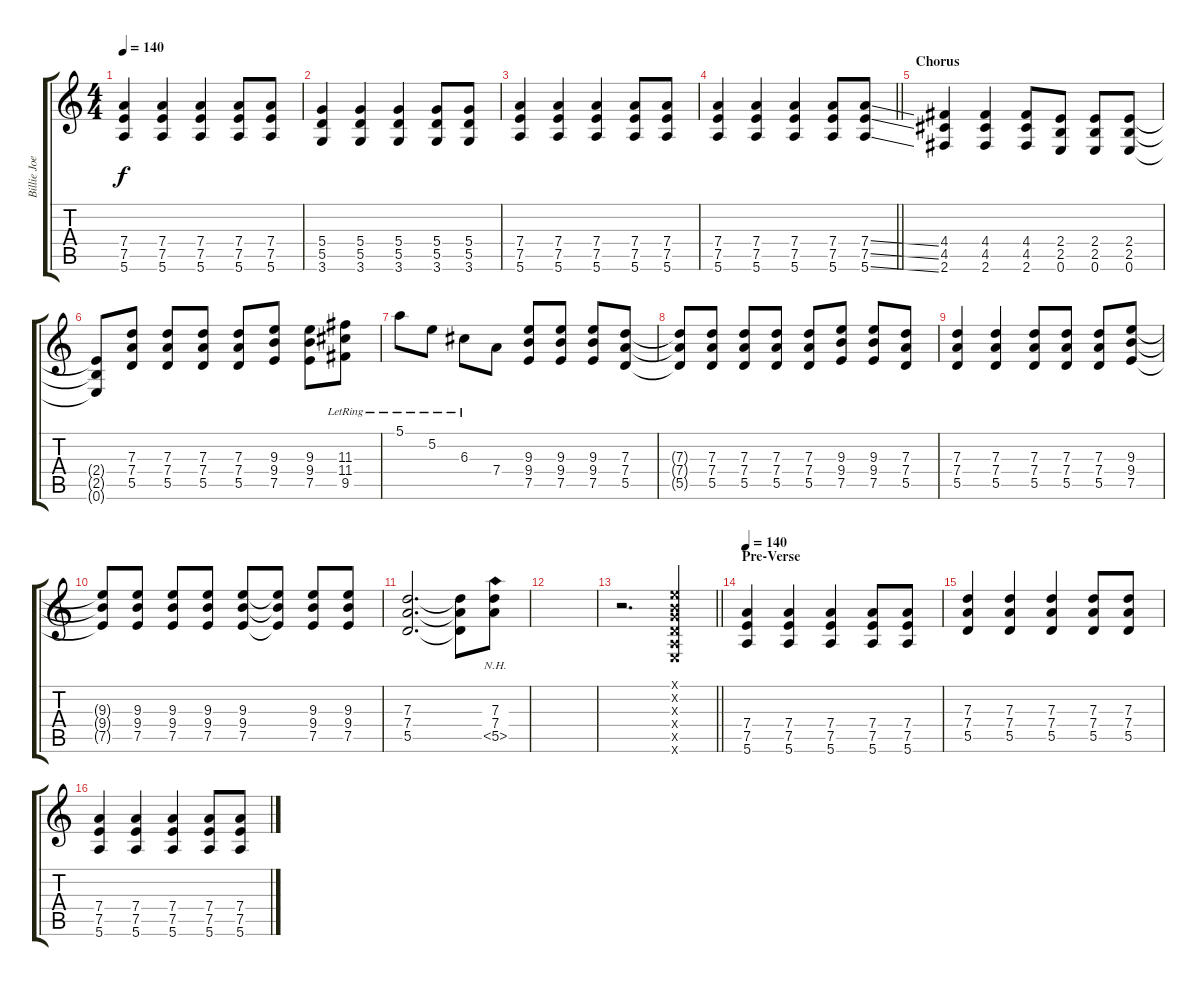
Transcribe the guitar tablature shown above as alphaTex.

\track ("Billie Joe Armstrong (Guitar)" "Billie Joe") {instrument distortionguitar}
\staff {score tabs}
\tuning (E4 B3 G3 D3 A2 E2) {hide}
\ts (4 4)
\tempo 140
\clef g2
\ks c
(7.4 7.5 5.6).4{dy f} (7.4 7.5 5.6).4 (7.4 7.5 5.6).4 (7.4 7.5 5.6).8 (7.4 7.5 5.6).8 |
(5.4 5.5 3.6).4 (5.4 5.5 3.6).4 (5.4 5.5 3.6).4 (5.4 5.5 3.6).8 (5.4 5.5 3.6).8 |
(7.4 7.5 5.6).4 (7.4 7.5 5.6).4 (7.4 7.5 5.6).4 (7.4 7.5 5.6).8 (7.4 7.5 5.6).8 |
\barLineRight lightlight
(7.4 7.5 5.6).4 (7.4 7.5 5.6).4 (7.4 7.5 5.6).4 (7.4 7.5 5.6).8 (7.4{ss} 7.5{ss} 5.6{ss}).8 |
\section ("" "Chorus")
(4.4 4.5 2.6).4 (4.4 4.5 2.6).4 (4.4 4.5 2.6).8 (2.4 2.5 0.6).8 (2.4 2.5 0.6).8 (2.4 2.5 0.6).8 |
(2.4{t} 2.5{t} 0.6{t}).8 (7.3 7.4 5.5).8 (7.3 7.4 5.5).8 (7.3 7.4 5.5).8 (7.3 7.4 5.5).8 (9.3 9.4 7.5).8 (9.3 9.4 7.5).8 (11.3{lr} 11.4{lr} 9.5{lr}).8 |
5.1{lr}.8 5.2{lr}.8 6.3{lr}.8 7.4.8 (9.3 9.4 7.5).8 (9.3 9.4 7.5).8 (9.3 9.4 7.5).8 (7.3 7.4 5.5).8 |
(7.3{t} 7.4{t} 5.5{t}).8 (7.3 7.4 5.5).8 (7.3 7.4 5.5).8 (7.3 7.4 5.5).8 (7.3 7.4 5.5).8 (9.3 9.4 7.5).8 (9.3 9.4 7.5).8 (7.3 7.4 5.5).8 |
(7.3 7.4 5.5).4 (7.3 7.4 5.5).4 (7.3 7.4 5.5).8 (7.3 7.4 5.5).8 (7.3 7.4 5.5).8 (9.3 9.4 7.5).8 |
(9.3{t} 9.4{t} 7.5{t}).8 (9.3 9.4 7.5).8 (9.3 9.4 7.5).8 (9.3 9.4 7.5).8 (9.3 9.4 7.5).8 (9.3{t} 9.4{t} 7.5{t}).8 (9.3 9.4 7.5).8 (9.3 9.4 7.5).8 |
(7.3 7.4 5.5).2{d} (7.3{t} 7.4{t} 5.5{t}).8 (7.3 7.4 5.5{nh}).8 |
|
\barLineRight lightlight
r.2{d} (0.1{x} 0.2{x} 0.3{x} 0.4{x} 0.5{x} 0.6{x}).4 |
\section ("" "Pre-Verse")
\tempo 140
(7.4 7.5 5.6).4 (7.4 7.5 5.6).4 (7.4 7.5 5.6).4 (7.4 7.5 5.6).8 (7.4 7.5 5.6).8 |
(7.3 7.4 5.5).4 (7.3 7.4 5.5).4 (7.3 7.4 5.5).4 (7.3 7.4 5.5).8 (7.3 7.4 5.5).8 |
(7.4 7.5 5.6).4 (7.4 7.5 5.6).4 (7.4 7.5 5.6).4 (7.4 7.5 5.6).8 (7.4 7.5 5.6).8
